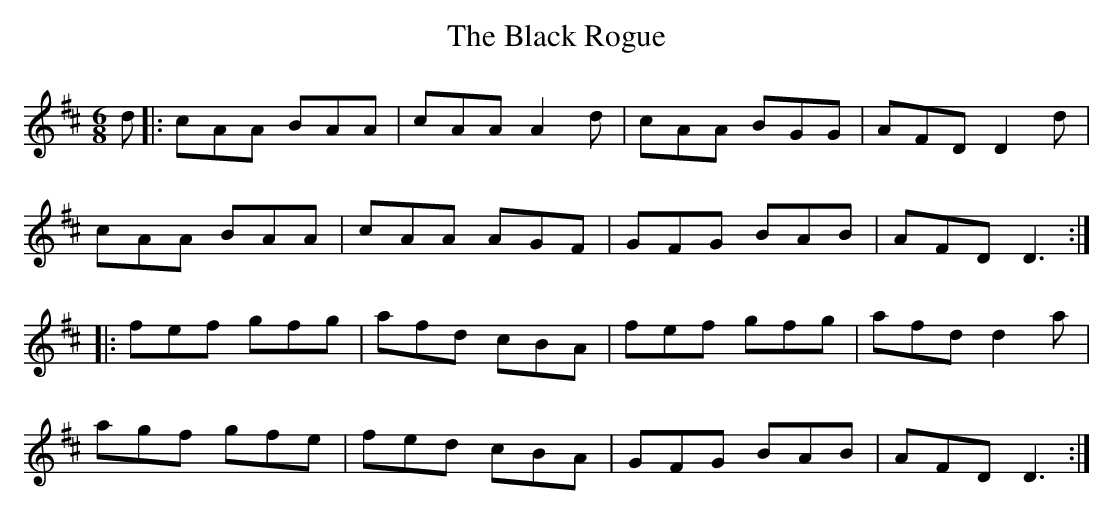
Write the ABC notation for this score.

X:1
T: The Black Rogue
K: D
L:1/8
M:6/8
d |: cAA BAA | cAA A2d | cAA BGG | AFD D2 d |
cAA BAA | cAA AGF | GFG BAB | AFD D3 :|
|: fef gfg | afd cBA | fef gfg | afd d2 a |
agf gfe | fed cBA | GFG BAB | AFD D3 :|
